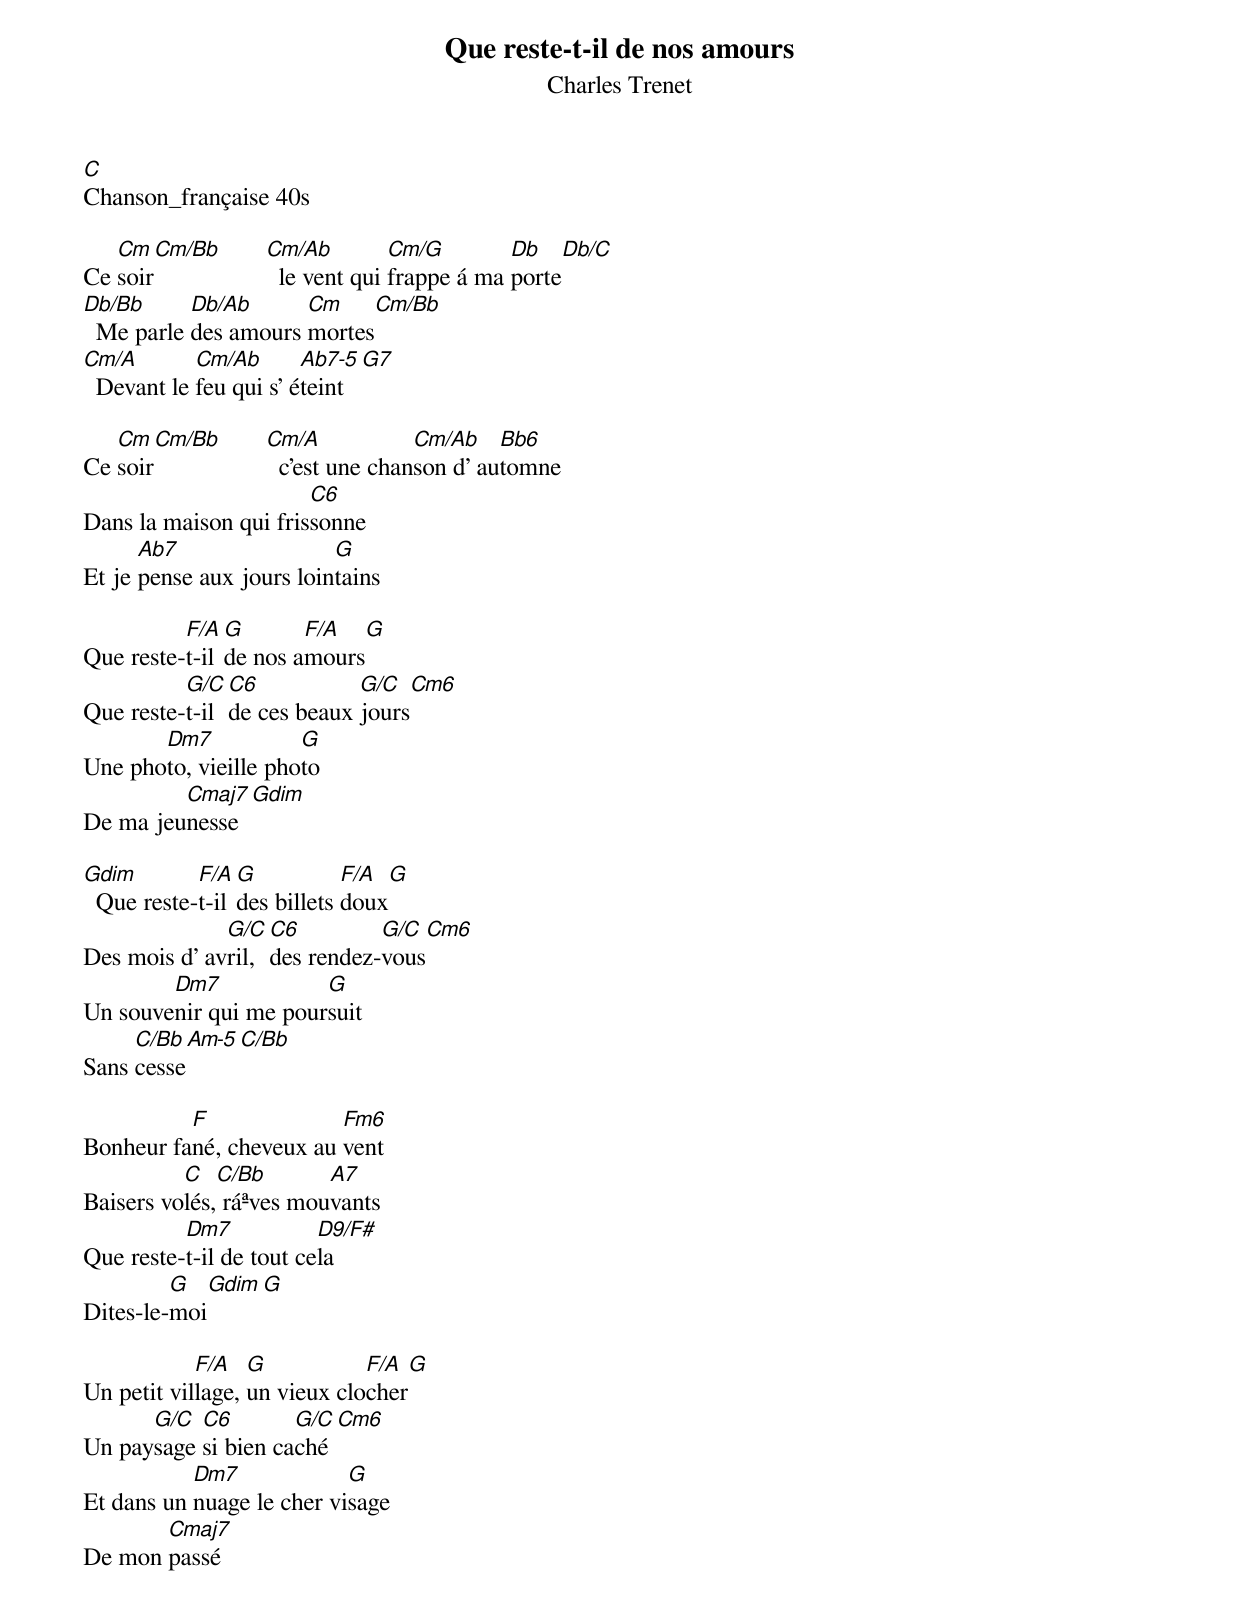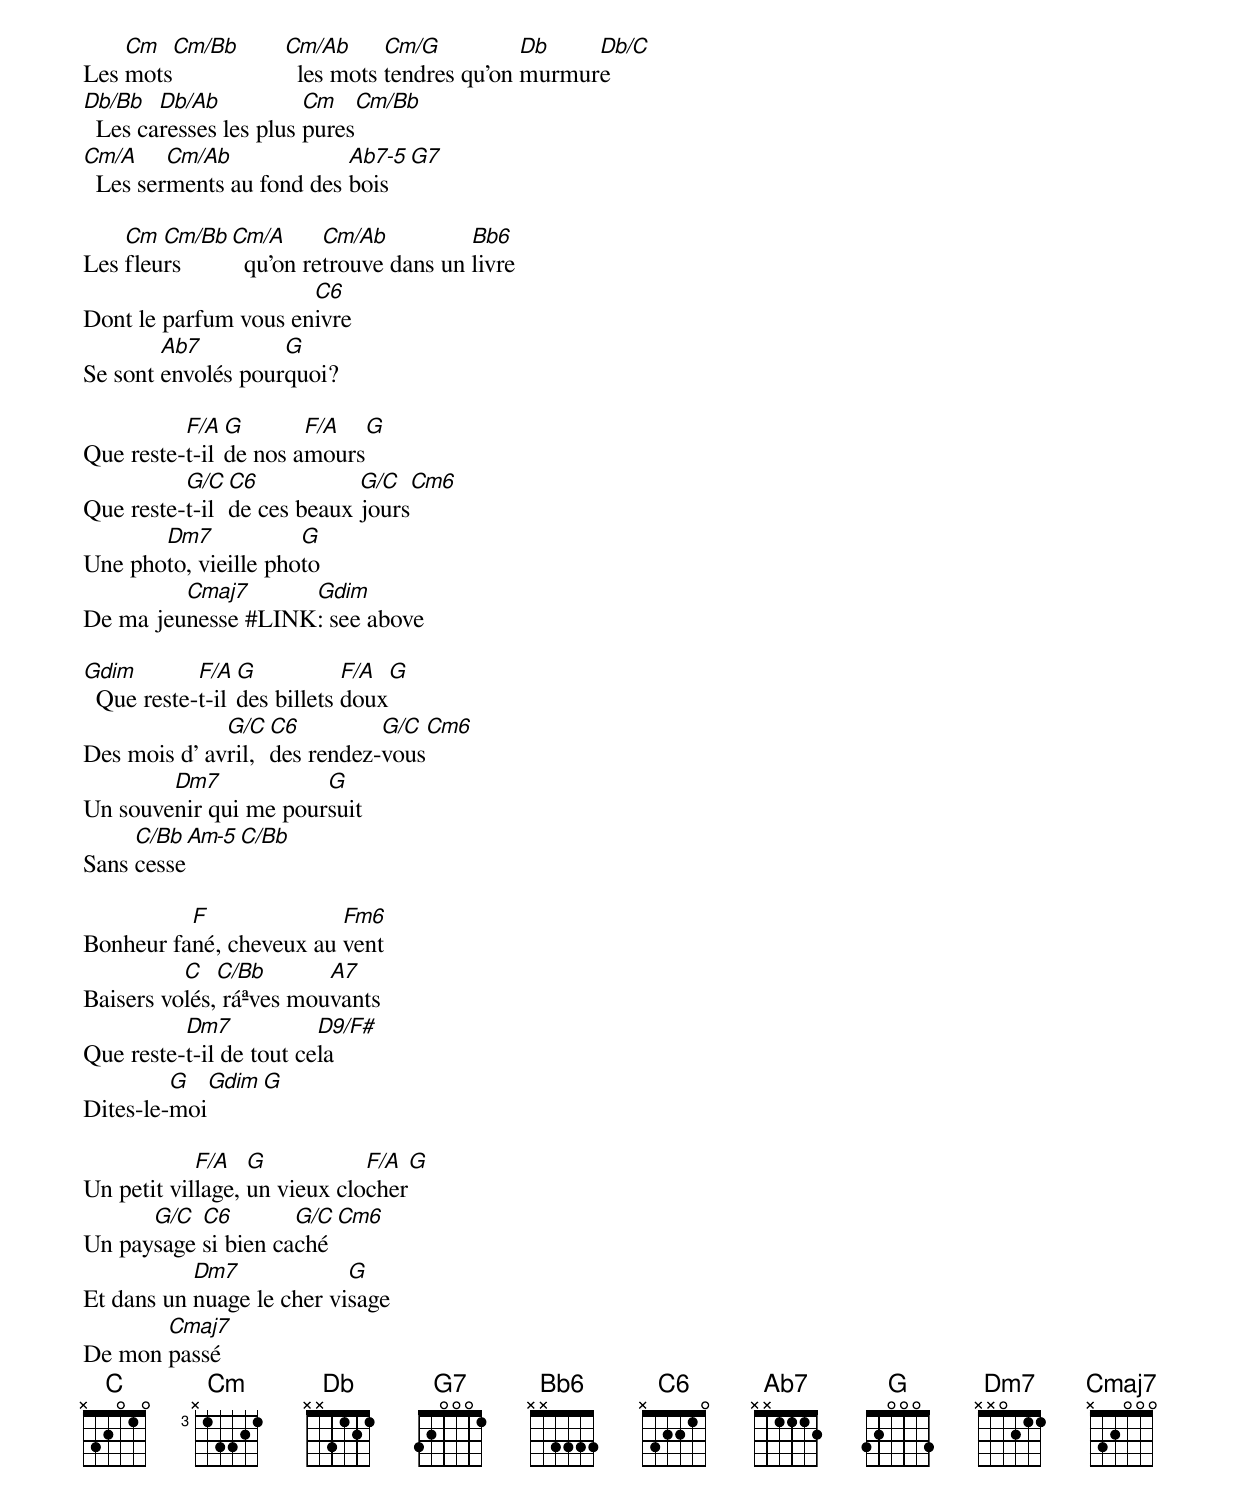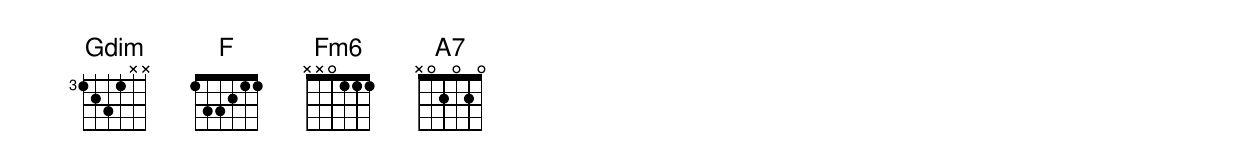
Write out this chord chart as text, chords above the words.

Que reste-t-il de nos amours
Charles Trenet
C
Chanson_française 40s

   Cm  Cm/Bb  Cm/Ab         Cm/G        Db    Db/C
Ce soir         le vent qui frappe á ma porte
Db/Bb      Db/Ab      Cm    Cm/Bb
  Me parle des amours mortes
Cm/A        Cm/Ab       Ab7-5  G7
  Devant le feu qui s' éteint

   Cm  Cm/Bb  Cm/A            Cm/Ab    Bb6
Ce soir         c'est une chanson d' automne
                       C6
Dans la maison qui frissonne
      Ab7                 G
Et je pense aux jours lointains

          F/A  G       F/A    G
Que reste-t-il de nos amours
          G/C  C6           G/C    Cm6
Que reste-t-il de ces beaux jours
       Dm7            G
Une photo, vieille photo
         Cmaj7      Gdim
De ma jeunesse

Gdim        F/A  G           F/A    G
  Que reste-t-il des billets doux
              G/C  C6         G/C    Cm6
Des mois d' avril, des rendez-vous
        Dm7            G
Un souvenir qui me poursuit
     C/Bb   Am-5  C/Bb
Sans cesse

          F              Fm6
Bonheur fané, cheveux au vent
          C   C/Bb       A7
Baisers volés, ráªves mouvants
          Dm7            D9/F#
Que reste-t-il de tout cela
         G    Gdim  G
Dites-le-moi

            F/A   G           F/A    G
Un petit village, un vieux clocher
      G/C  C6        G/C    Cm6
Un paysage si bien caché
           Dm7             G
Et dans un nuage le cher visage
       Cmaj7
De mon passé


    Cm  Cm/Bb  Cm/Ab      Cm/G          Db    Db/C
Les mots         les mots tendres qu'on murmure
Db/Bb   Db/Ab           Cm    Cm/Bb
  Les caresses les plus pures
Cm/A     Cm/Ab             Ab7-5  G7
  Les serments au fond des bois

    Cm  Cm/Bb  Cm/A      Cm/Ab          Bb6
Les fleurs       qu'on retrouve dans un livre
                      C6
Dont le parfum vous enivre
        Ab7         G
Se sont envolés pourquoi?

          F/A  G       F/A    G
Que reste-t-il de nos amours
          G/C  C6           G/C    Cm6
Que reste-t-il de ces beaux jours
       Dm7            G
Une photo, vieille photo
         Cmaj7      Gdim
De ma jeunesse #LINK: see above

Gdim        F/A  G           F/A    G
  Que reste-t-il des billets doux
              G/C  C6         G/C    Cm6
Des mois d' avril, des rendez-vous
        Dm7            G
Un souvenir qui me poursuit
     C/Bb   Am-5  C/Bb
Sans cesse

          F              Fm6
Bonheur fané, cheveux au vent
          C   C/Bb       A7
Baisers volés, ráªves mouvants
          Dm7            D9/F#
Que reste-t-il de tout cela
         G    Gdim  G
Dites-le-moi

            F/A   G           F/A    G
Un petit village, un vieux clocher
      G/C  C6        G/C    Cm6
Un paysage si bien caché
           Dm7             G
Et dans un nuage le cher visage
       Cmaj7
De mon passé
